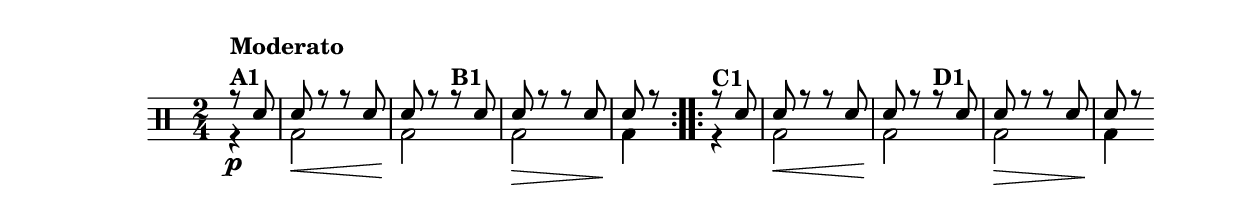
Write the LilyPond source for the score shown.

%-*- coding: utf-8 -*-

\version "2.14.2"

                                %\header {title = "variacoes sobre cravo branco na janela - variacao 1"}

\drums {

  \override Staff.TimeSignature #'style = #'()
  \time 2/4 
  \partial 4*1

  \context DrumVoice = "1" { }
  \context DrumVoice = "2" {  }

  <<
    {
      \repeat volta 2 {
        r8^\markup {\column {\bold  {Moderato A1}}} 
        sn 
        sn r r sn
        sn r 
        r^\markup{\bold {B1}}
        sn 
        sn r r sn
        sn r 
      }

      \repeat volta 2 {
        r^\markup{\bold {C1}}
        sn
        sn r r sn
        sn r 
        r^\markup{\bold {D1}}
        sn 
        sn r r sn
        sn r
      }
    }


    \\

    {

      r4\p
      bd2\<
      bd\! 
      bd\>
      bd4\!

      r4
      bd2\<
      bd\!
      bd\>
      bd4\!

    }

  >>

  \bar ":|"

}

